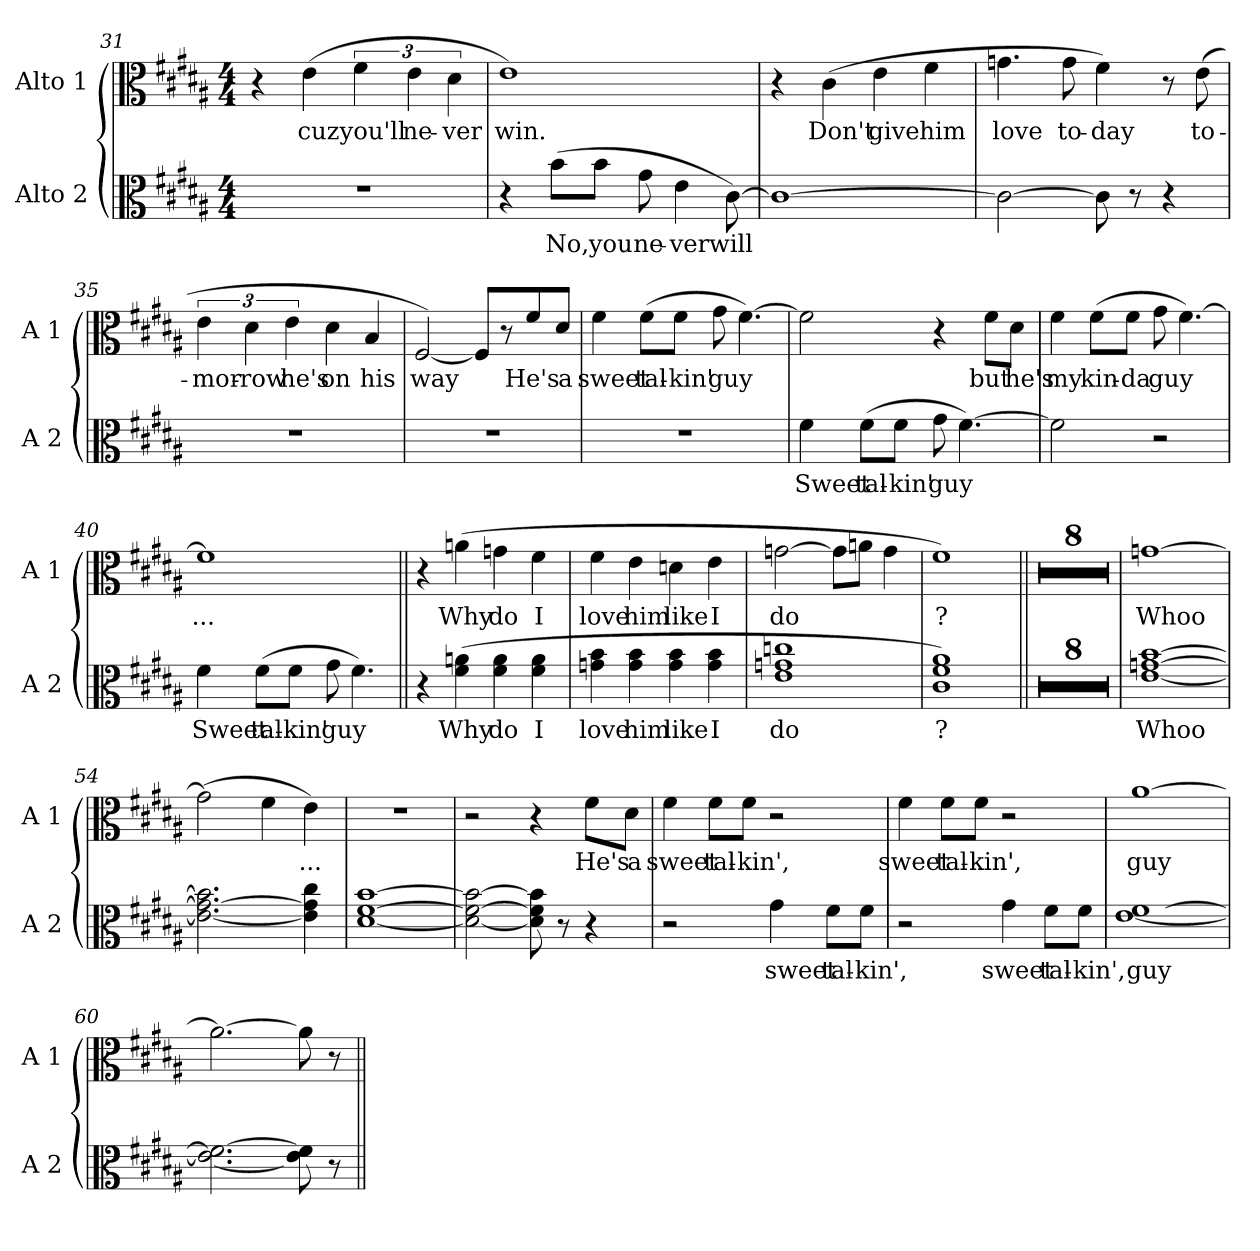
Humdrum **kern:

**kern	**text	**kern	**text
*part2	*part2	*part1	*part1
*staff2	*staff2	*staff1	*staff1
*I"Alto 2	*	*I"Alto 1	*
*I'A 2	*	*I'A 1	*
*clefC3	*	*clefC3	*
*k[f#c#g#d#a#]	*	*k[f#c#g#d#a#]	*
*B:	*	*B:	*
*M4/4	*	*M4/4	*
=31	=31	=31	=31
!	!	!	!LO:LY:b
1r	.	4r	,
!	!	!	!LO:LY:b
.	.	(>4e\	cuz
!	!	!	!LO:LY:b
.	.	6f#\	you'll
!	!	!	!LO:LY:b
.	.	6e\	ne-
!	!	!	!LO:LY:b
.	.	6d#\	-ver
=32	=32	=32	=32
!	!	!	!LO:LY:b
4r	.	1e)	win.
!	!LO:LY:b	!	!
(>8b\L	No,	.	.
!	!LO:LY:b	!	!
8b\J	you	.	.
!	!LO:LY:b	!	!
8g#\	ne-	.	.
!	!LO:LY:b	!	!
4e\	-ver	.	.
!	!LO:LY:b	!	!
[8c#\)	will	.	.
!!LO:LB:g=z
=33	=33	=33	=33
1c#_	.	4r	.
!	!	!	!LO:LY:b
.	.	(>4c#\	Don't
!	!	!	!LO:LY:b
.	.	4e\	give
!	!	!	!LO:LY:b
.	.	4f#\	him
=34	=34	=34	=34
!	!	!	!LO:LY:b
2c#\_	.	4.gn\	love
!	!	!	!LO:LY:b
.	.	8g\	to-
!	!	!	!LO:LY:b
8c#\]	.	4f#\)	-day
!	!LO:LY:b	!	!
8r	...	.	.
!	!	!	!LO:LY:b
4r	.	8r	,
!	!	!	!LO:LY:b
.	.	(>8e\	to-
=35	=35	=35	=35
!	!	!	!LO:LY:b
1r	.	6e\	-mor-
!	!	!	!LO:LY:b
.	.	6d#\	-row
!	!	!	!LO:LY:b
.	.	6e\	he's
!	!	!	!LO:LY:b
.	.	4d#\	on
!	!	!	!LO:LY:b
.	.	4B/	his
=36	=36	=36	=36
!	!	!	!LO:LY:b
1r	.	[2F#/)	way
.	.	8F#/L]	.
!	!	!	!LO:LY:b
.	.	8r	.
!	!	!	!LO:LY:b
.	.	8f#/	He's
!	!	!	!LO:LY:b
.	.	8d#/J	a
!!LO:LB:g=z
=37	=37	=37	=37
!	!	!	!LO:LY:b
1r	.	4f#\	sweet
!	!	!	!LO:LY:b
.	.	(>8f#\L	tal-
!	!	!	!LO:LY:b
.	.	8f#\J	-kin'
!	!	!	!LO:LY:b
.	.	8g#\	guy
.	.	[4.f#\)	.
=38	=38	=38	=38
!	!LO:LY:b	!	!
4f#\	Sweet	2f#\]	.
!	!LO:LY:b	!	!
(>8f#\L	tal-	.	.
!	!LO:LY:b	!	!
8f#\J	-kin'	.	.
!	!LO:LY:b	!	!LO:LY:b
8g#\	guy	4r	,
[4.f#\)	.	.	.
!	!	!	!LO:LY:b
.	.	8f#\L	but
!	!	!	!LO:LY:b
.	.	8d#\J	he's
=39	=39	=39	=39
!	!	!	!LO:LY:b
2f#\]	.	4f#\	my
!	!	!	!LO:LY:b
.	.	(>8f#\L	kin-
!	!	!	!LO:LY:b
.	.	8f#\J	-da
!	!LO:LY:b	!	!LO:LY:b
2r	...	8g#\	guy
.	.	[4.f#\)	.
=40	=40	=40	=40
!	!LO:LY:b	!	!LO:LY:b
4f#\	Sweet	1f#]	...
!	!LO:LY:b	!	!
(>8f#\L	tal-	.	.
!	!LO:LY:b	!	!
8f#\J	-kin'	.	.
!	!LO:LY:b	!	!
8g#\	guy	.	.
4.f#\)	.	.	.
!!LO:PB:g=z
=41||	=41||	=41||	=41||
4r	.	4r	.
!	!LO:LY:b	!	!LO:LY:b
(>4f#\ 4an\	Why	(>4an\	Why
!	!LO:LY:b	!	!LO:LY:b
4f#\ 4a\	do	4gn\	do
!	!LO:LY:b	!	!LO:LY:b
4f#\ 4a\	I	4f#\	I
=42	=42	=42	=42
!	!LO:LY:b	!	!LO:LY:b
4gn\ 4b\	love	4f#\	love
!	!LO:LY:b	!	!LO:LY:b
4g\ 4b\	him	4e\	him
!	!LO:LY:b	!	!LO:LY:b
4g\ 4b\	like	4dn\	like
!	!LO:LY:b	!	!LO:LY:b
4g\ 4b\	I	4e\	I
=43	=43	=43	=43
!	!LO:LY:b	!	!LO:LY:b
1e 1gn 1ccn	do	[2gn\	do
.	.	8g\L]	.
.	.	8an\J	.
.	.	4g\	.
=44	=44	=44	=44
!	!LO:LY:b	!	!LO:LY:b
1c# 1f# 1a#)	?	1f#)	?
!!LO:LB:g=z
=45||	=45||	=45||	=45||
1r	.	1r	.
=46	=46	=46	=46
1r	.	1r	.
=47	=47	=47	=47
1r	.	1r	.
=48	=48	=48	=48
1r	.	1r	.
=49	=49	=49	=49
1r	.	1r	.
=50	=50	=50	=50
1r	.	1r	.
=51	=51	=51	=51
1r	.	1r	.
=52	=52	=52	=52
1r	.	1r	.
!!LO:LB:g=z
=53	=53	=53	=53
!	!LO:LY:b	!	!LO:LY:b
[1e [1gn [1b	Whoo	[1gn	Whoo
=54	=54	=54	=54
2.e\_ 2.g\_ 2.b\]	.	(>2g\]	.
.	.	4f#\	.
!	!	!	!LO:LY:b
4e\] 4g\] 4cc#\	.	4e\)	...
=55	=55	=55	=55
[1d# [1f# [1b	.	1r	.
=56	=56	=56	=56
2d#\_ 2f#\_ 2b\_	.	2r	.
8d#\] 8f#\] 8b\]	.	4r	.
!	!LO:LY:b	!	!
8r	...	.	.
!	!	!	!LO:LY:b
4r	.	8f#\L	He's
!	!	!	!LO:LY:b
.	.	8d#\J	a
!!LO:LB:g=z
=57	=57	=57	=57
!	!	!	!LO:LY:b
2r	.	4f#\	sweet
!	!	!	!LO:LY:b
.	.	8f#\L	tal-
!	!	!	!LO:LY:b
.	.	8f#\J	-kin',
!	!LO:LY:b	!	!
4g#\	sweet	2r	.
!	!LO:LY:b	!	!
8f#\L	tal-	.	.
!	!LO:LY:b	!	!
8f#\J	-kin',	.	.
=58	=58	=58	=58
!	!	!	!LO:LY:b
2r	.	4f#\	sweet
!	!	!	!LO:LY:b
.	.	8f#\L	tal-
!	!	!	!LO:LY:b
.	.	8f#\J	-kin',
!	!LO:LY:b	!	!
4g#\	sweet	2r	.
!	!LO:LY:b	!	!
8f#\L	tal-	.	.
!	!LO:LY:b	!	!
8f#\J	-kin',	.	.
=59	=59	=59	=59
!	!LO:LY:b	!	!LO:LY:b
[1e [1f#	guy	[1a#	guy
=60	=60	=60	=60
2.e\_ 2.f#\_	.	2.a#\_	.
8e\] 8f#\]	.	8a#\]	.
!	!LO:LY:b	!	!LO:LY:b
8r	\!	8r	\!
=||	=||	=||	=||
*-	*-	*-	*-
